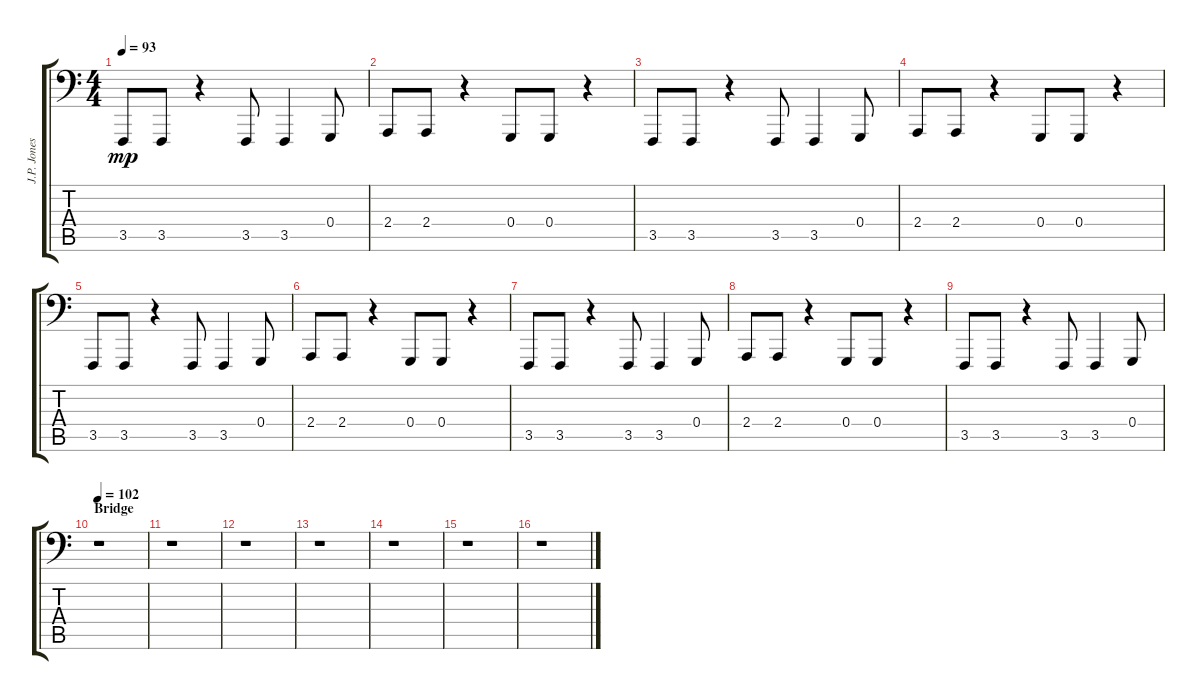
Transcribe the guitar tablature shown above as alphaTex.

\track ("J.P. Jones (Keyboard B/Bass)" "J.P. Jones") {instrument electricpiano1}
\staff {score tabs}
\tuning (Bb2 F2 C2 G1 D1 A0) {hide}
\ts (4 4)
\tempo 93
\clef f4
\ks c
3.5.8{dy mp} 3.5.8 r.4 3.5.8 3.5.4 0.4.8 |
2.4.8 2.4.8 r.4 0.4.8 0.4.8 r.4 |
3.5.8 3.5.8 r.4 3.5.8 3.5.4 0.4.8 |
2.4.8 2.4.8 r.4 0.4.8 0.4.8 r.4 |
3.5.8 3.5.8 r.4 3.5.8 3.5.4 0.4.8 |
2.4.8 2.4.8 r.4 0.4.8 0.4.8 r.4 |
3.5.8 3.5.8 r.4 3.5.8 3.5.4 0.4.8 |
2.4.8 2.4.8 r.4 0.4.8 0.4.8 r.4 |
3.5.8 3.5.8 r.4 3.5.8 3.5.4 0.4.8 |
\section ("" "Bridge")
\tempo 102
r.1 |
r.1 |
r.1 |
r.1 |
r.1 |
r.1 |
r.1
